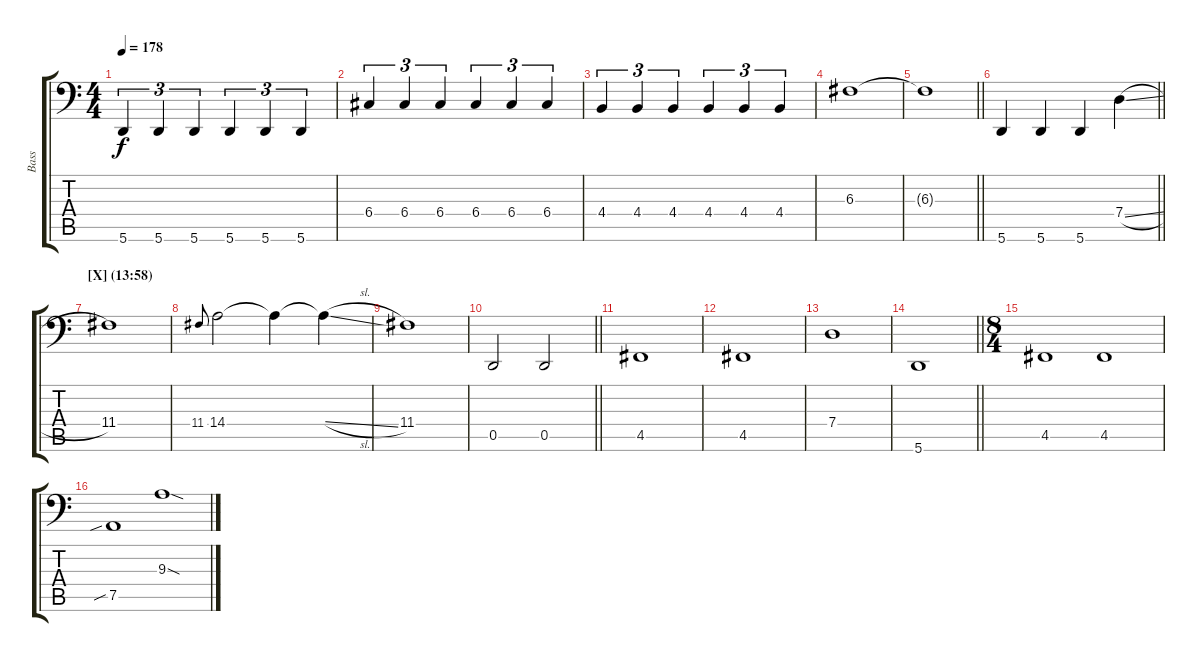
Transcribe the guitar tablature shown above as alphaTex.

\track ("Bass" "Bass") {instrument electricbassfinger}
\staff {score tabs}
\tuning (Bb2 F2 C2 G1 D1 A0) {hide}
\ts (4 4)
\tempo 178
\clef f4
\ks c
5.6.4{tu (3 2) dy f} 5.6.4{tu (3 2)} 5.6.4{tu (3 2)} 5.6.4{tu (3 2)} 5.6.4{tu (3 2)} 5.6.4{tu (3 2)} |
6.4.4{tu (3 2)} 6.4.4{tu (3 2)} 6.4.4{tu (3 2)} 6.4.4{tu (3 2)} 6.4.4{tu (3 2)} 6.4.4{tu (3 2)} |
4.4.4{tu (3 2)} 4.4.4{tu (3 2)} 4.4.4{tu (3 2)} 4.4.4{tu (3 2)} 4.4.4{tu (3 2)} 4.4.4{tu (3 2)} |
6.3.1 |
\barLineRight lightlight
6.3{t}.1 |
\barLineRight lightlight
5.6.4 5.6.4 5.6.4 7.4{sl}.4 |
\section ("" "[X] (13:58)")
11.4.1 |
11.4.8{gr onbeat} 14.4.2 14.4{t}.4 14.4{sl t}.4 |
11.4.1 |
\barLineRight lightlight
0.5.2 0.5.2 |
4.5.1 |
4.5.1 |
7.4.1 |
\barLineRight lightlight
5.6.1 |
\ts (8 4)
4.5.1 4.5.1 |
7.5{sib}.1 9.3{sod}.1
